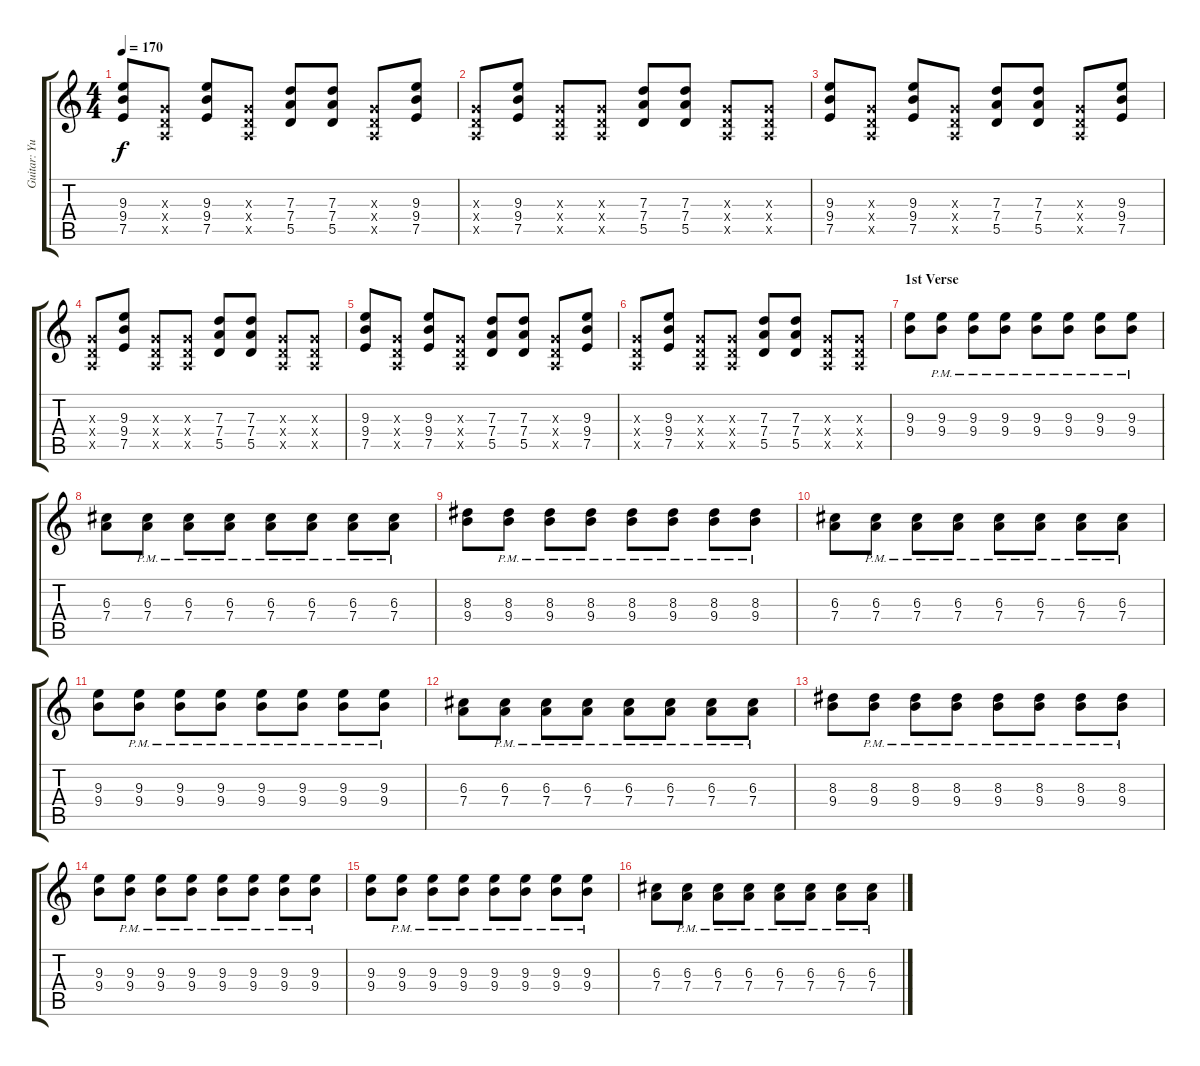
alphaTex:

\track ("Guitar: Yui Hirasawa" "Guitar: Yu") {instrument overdrivenguitar}
\staff {score tabs}
\tuning (E4 B3 G3 D3 A2 E2) {hide}
\ts (4 4)
\tempo 170
\clef g2
\ks c
(9.3 9.4 7.5).8{dy f} (0.3{x} 0.4{x} 0.5{x}).8 (9.3 9.4 7.5).8 (0.3{x} 0.4{x} 0.5{x}).8 (7.3 7.4 5.5).8 (7.3 7.4 5.5).8 (0.3{x} 0.4{x} 0.5{x}).8 (9.3 9.4 7.5).8 |
(0.3{x} 0.4{x} 0.5{x}).8 (9.3 9.4 7.5).8 (0.3{x} 0.4{x} 0.5{x}).8 (0.3{x} 0.4{x} 0.5{x}).8 (7.3 7.4 5.5).8 (7.3 7.4 5.5).8 (0.3{x} 0.4{x} 0.5{x}).8 (0.3{x} 0.4{x} 0.5{x}).8 |
(9.3 9.4 7.5).8 (0.3{x} 0.4{x} 0.5{x}).8 (9.3 9.4 7.5).8 (0.3{x} 0.4{x} 0.5{x}).8 (7.3 7.4 5.5).8 (7.3 7.4 5.5).8 (0.3{x} 0.4{x} 0.5{x}).8 (9.3 9.4 7.5).8 |
(0.3{x} 0.4{x} 0.5{x}).8 (9.3 9.4 7.5).8 (0.3{x} 0.4{x} 0.5{x}).8 (0.3{x} 0.4{x} 0.5{x}).8 (7.3 7.4 5.5).8 (7.3 7.4 5.5).8 (0.3{x} 0.4{x} 0.5{x}).8 (0.3{x} 0.4{x} 0.5{x}).8 |
(9.3 9.4 7.5).8 (0.3{x} 0.4{x} 0.5{x}).8 (9.3 9.4 7.5).8 (0.3{x} 0.4{x} 0.5{x}).8 (7.3 7.4 5.5).8 (7.3 7.4 5.5).8 (0.3{x} 0.4{x} 0.5{x}).8 (9.3 9.4 7.5).8 |
(0.3{x} 0.4{x} 0.5{x}).8 (9.3 9.4 7.5).8 (0.3{x} 0.4{x} 0.5{x}).8 (0.3{x} 0.4{x} 0.5{x}).8 (7.3 7.4 5.5).8 (7.3 7.4 5.5).8 (0.3{x} 0.4{x} 0.5{x}).8 (0.3{x} 0.4{x} 0.5{x}).8 |
\section ("" "1st Verse")
(9.3 9.4).8 (9.3{pm} 9.4{pm}).8 (9.3{pm} 9.4{pm}).8 (9.3{pm} 9.4{pm}).8 (9.3{pm} 9.4{pm}).8 (9.3{pm} 9.4{pm}).8 (9.3{pm} 9.4{pm}).8 (9.3{pm} 9.4{pm}).8 |
(6.3 7.4).8 (6.3{pm} 7.4{pm}).8 (6.3{pm} 7.4{pm}).8 (6.3{pm} 7.4{pm}).8 (6.3{pm} 7.4{pm}).8 (6.3{pm} 7.4{pm}).8 (6.3{pm} 7.4{pm}).8 (6.3{pm} 7.4{pm}).8 |
(8.3 9.4).8 (8.3{pm} 9.4{pm}).8 (8.3{pm} 9.4{pm}).8 (8.3{pm} 9.4{pm}).8 (8.3{pm} 9.4{pm}).8 (8.3{pm} 9.4{pm}).8 (8.3{pm} 9.4{pm}).8 (8.3{pm} 9.4{pm}).8 |
(6.3 7.4).8 (6.3{pm} 7.4{pm}).8 (6.3{pm} 7.4{pm}).8 (6.3{pm} 7.4{pm}).8 (6.3{pm} 7.4{pm}).8 (6.3{pm} 7.4{pm}).8 (6.3{pm} 7.4{pm}).8 (6.3{pm} 7.4{pm}).8 |
(9.3 9.4).8 (9.3{pm} 9.4{pm}).8 (9.3{pm} 9.4{pm}).8 (9.3{pm} 9.4{pm}).8 (9.3{pm} 9.4{pm}).8 (9.3{pm} 9.4{pm}).8 (9.3{pm} 9.4{pm}).8 (9.3{pm} 9.4{pm}).8 |
(6.3 7.4).8 (6.3{pm} 7.4{pm}).8 (6.3{pm} 7.4{pm}).8 (6.3{pm} 7.4{pm}).8 (6.3{pm} 7.4{pm}).8 (6.3{pm} 7.4{pm}).8 (6.3{pm} 7.4{pm}).8 (6.3{pm} 7.4{pm}).8 |
(8.3 9.4).8 (8.3{pm} 9.4{pm}).8 (8.3{pm} 9.4{pm}).8 (8.3{pm} 9.4{pm}).8 (8.3{pm} 9.4{pm}).8 (8.3{pm} 9.4{pm}).8 (8.3{pm} 9.4{pm}).8 (8.3{pm} 9.4{pm}).8 |
(9.3 9.4).8 (9.3{pm} 9.4{pm}).8 (9.3{pm} 9.4{pm}).8 (9.3{pm} 9.4{pm}).8 (9.3{pm} 9.4{pm}).8 (9.3{pm} 9.4{pm}).8 (9.3{pm} 9.4{pm}).8 (9.3{pm} 9.4{pm}).8 |
(9.3 9.4).8 (9.3{pm} 9.4{pm}).8 (9.3{pm} 9.4{pm}).8 (9.3{pm} 9.4{pm}).8 (9.3{pm} 9.4{pm}).8 (9.3{pm} 9.4{pm}).8 (9.3{pm} 9.4{pm}).8 (9.3{pm} 9.4{pm}).8 |
(6.3 7.4).8 (6.3{pm} 7.4{pm}).8 (6.3{pm} 7.4{pm}).8 (6.3{pm} 7.4{pm}).8 (6.3{pm} 7.4{pm}).8 (6.3{pm} 7.4{pm}).8 (6.3{pm} 7.4{pm}).8 (6.3{pm} 7.4{pm}).8
